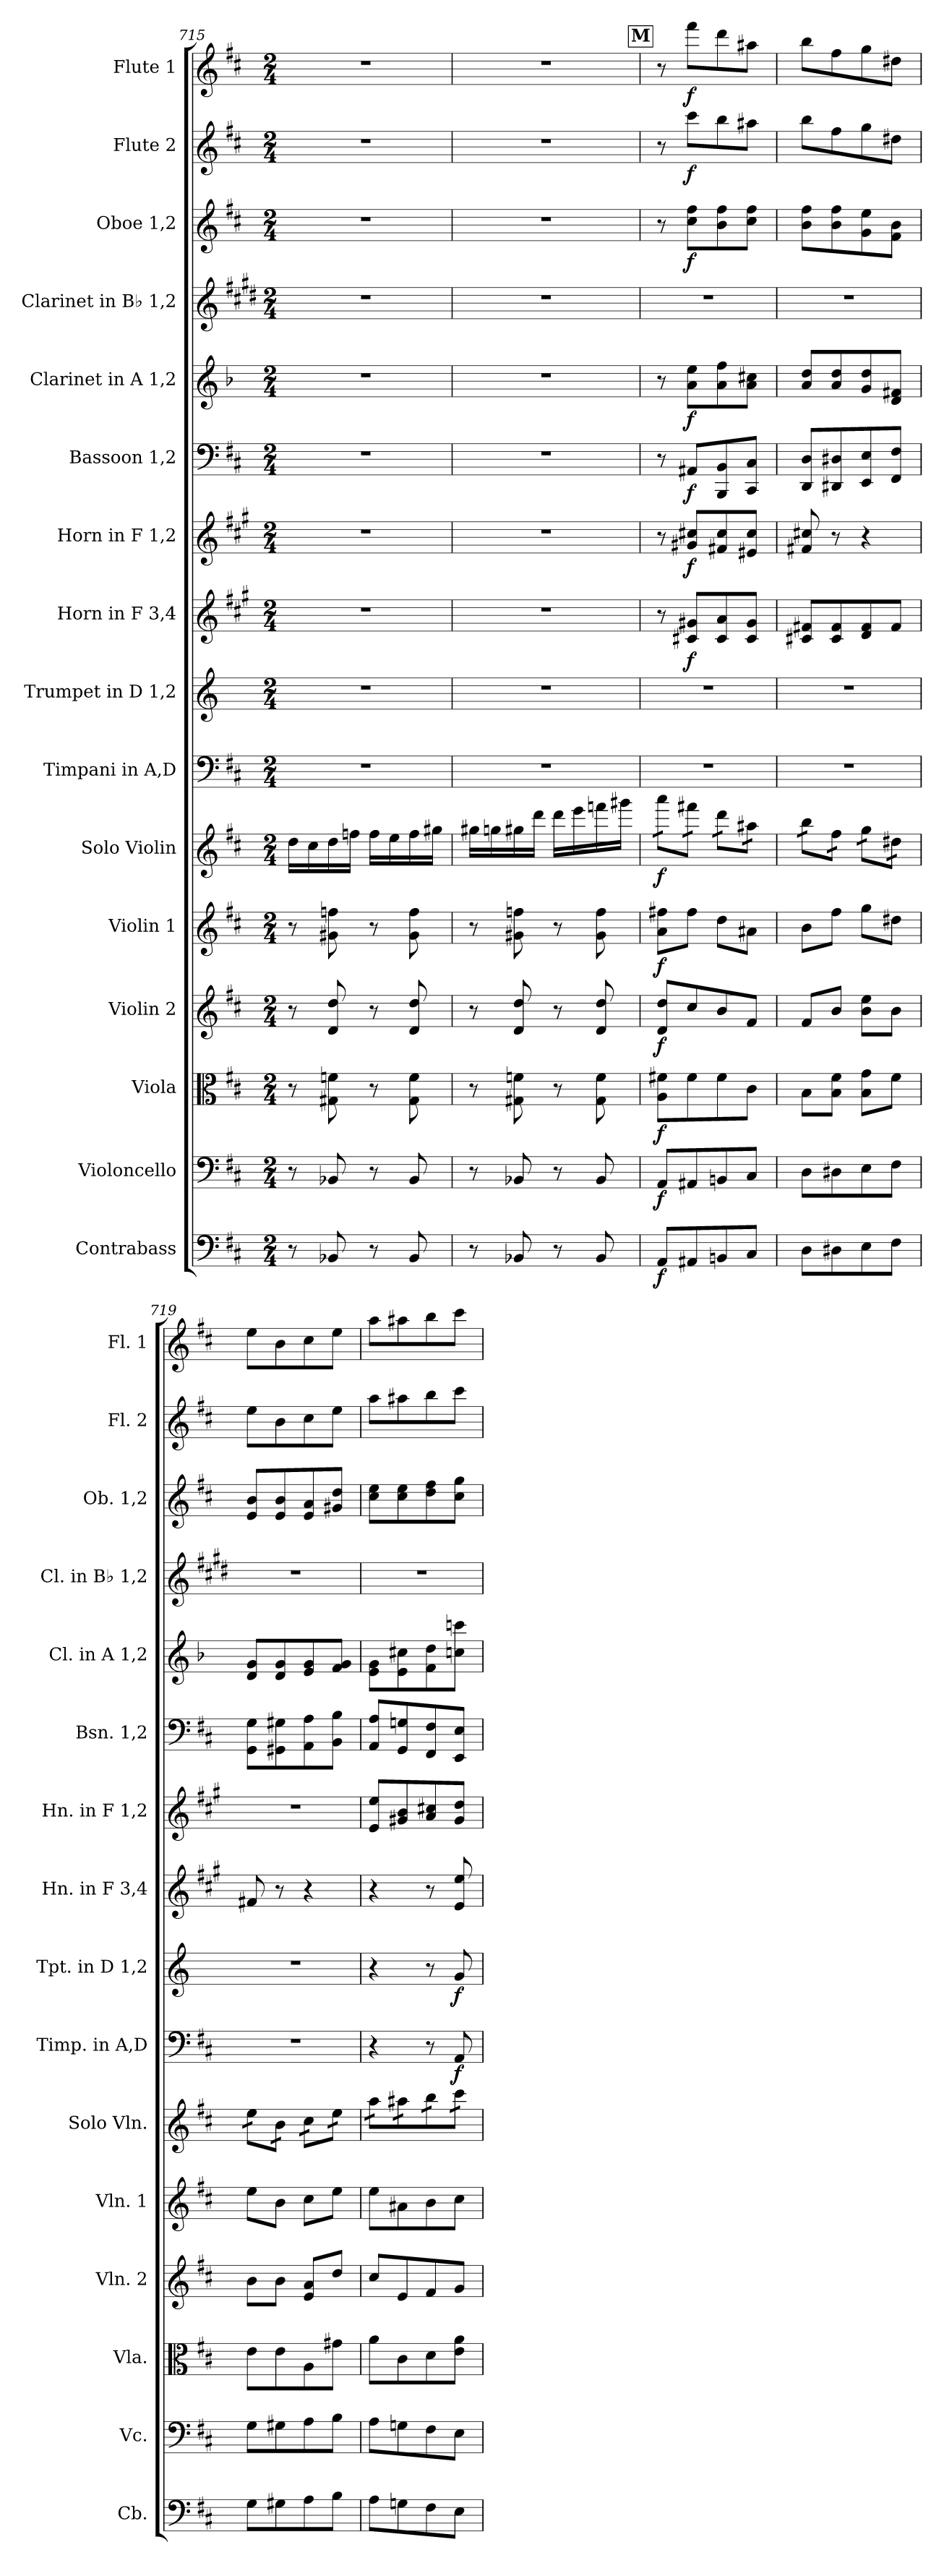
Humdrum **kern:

**kern	**dynam	**kern	**dynam	**kern	**dynam	**kern	**dynam	**kern	**dynam	**kern	**dynam	**kern	**dynam	**kern	**dynam	**kern	**dynam	**kern	**dynam	**kern	**dynam	**kern	**dynam	**kern	**kern	**dynam	**kern	**dynam	**kern	**dynam
*part16	*part16	*part15	*part15	*part14	*part14	*part13	*part13	*part12	*part12	*part11	*part11	*part10	*part10	*part9	*part9	*part8	*part8	*part7	*part7	*part6	*part6	*part5	*part5	*part4	*part3	*part3	*part2	*part2	*part1	*part1
*staff16	*staff16	*staff15	*staff15	*staff14	*staff14	*staff13	*staff13	*staff12	*staff12	*staff11	*staff11	*staff10	*staff10	*staff9	*staff9	*staff8	*staff8	*staff7	*staff7	*staff6	*staff6	*staff5	*staff5	*staff4	*staff3	*staff3	*staff2	*staff2	*staff1	*staff1
*I"Contrabass	*	*I"Violoncello	*	*I"Viola	*	*I"Violin 2	*	*I"Violin 1	*	*I"Solo Violin	*	*I"Timpani in A,D	*	*I"Trumpet in D 1,2	*	*I"Horn in F 3,4	*	*I"Horn in F 1,2	*	*I"Bassoon 1,2	*	*I"Clarinet in A 1,2	*	*I"Clarinet in B♭ 1,2	*I"Oboe 1,2	*	*I"Flute 2	*	*I"Flute 1	*
*I'Cb.	*	*I'Vc.	*	*I'Vla.	*	*I'Vln. 2	*	*I'Vln. 1	*	*I'Solo Vln.	*	*I'Timp. in A,D	*	*I'Tpt. in D 1,2	*	*I'Hn. in F 3,4	*	*I'Hn. in F 1,2	*	*I'Bsn. 1,2	*	*I'Cl. in A 1,2	*	*I'Cl. in B♭ 1,2	*I'Ob. 1,2	*	*I'Fl. 2	*	*I'Fl. 1	*
*clefF4	*	*clefF4	*	*clefC3	*	*clefG2	*	*clefG2	*	*clefG2	*	*clefF4	*	*clefG2	*	*clefG2	*	*clefG2	*	*clefF4	*	*clefG2	*	*clefG2	*clefG2	*	*clefG2	*	*clefG2	*
*ITrd7c12	*	*	*	*	*	*	*	*	*	*	*	*	*	*ITrd-1c-2	*	*ITrd4c7	*	*ITrd4c7	*	*	*	*ITrd2c3	*	*ITrd1c2	*	*	*	*	*	*
*k[f#c#]	*	*k[f#c#]	*	*k[f#c#]	*	*k[f#c#]	*	*k[f#c#]	*	*k[f#c#]	*	*k[f#c#]	*	*k[f#c#]	*	*k[f#c#]	*	*k[f#c#]	*	*k[f#c#]	*	*k[f#c#]	*	*k[f#c#]	*k[f#c#]	*	*k[f#c#]	*	*k[f#c#]	*
*M2/4	*	*M2/4	*	*M2/4	*	*M2/4	*	*M2/4	*	*M2/4	*	*M2/4	*	*M2/4	*	*M2/4	*	*M2/4	*	*M2/4	*	*M2/4	*	*M2/4	*M2/4	*	*M2/4	*	*M2/4	*
=715	=715	=715	=715	=715	=715	=715	=715	=715	=715	=715	=715	=715	=715	=715	=715	=715	=715	=715	=715	=715	=715	=715	=715	=715	=715	=715	=715	=715	=715	=715
8r	.	8r	.	8r	.	8r	.	8r	.	16dd\LL	.	2r	.	2r	.	2r	.	2r	.	2r	.	2r	.	2r	2r	.	2r	.	2r	.
.	.	.	.	.	.	.	.	.	.	16cc#\	.	.	.	.	.	.	.	.	.	.	.	.	.	.	.	.	.	.	.	.
8BBB-X/	.	8BB-X/	.	8G#X\ 8fn\	.	8d/ 8dd/	.	8g#X\ 8ffn\	.	16dd\	.	.	.	.	.	.	.	.	.	.	.	.	.	.	.	.	.	.	.	.
.	.	.	.	.	.	.	.	.	.	16ffn\JJ	.	.	.	.	.	.	.	.	.	.	.	.	.	.	.	.	.	.	.	.
8r	.	8r	.	8r	.	8r	.	8r	.	16ff\LL	.	.	.	.	.	.	.	.	.	.	.	.	.	.	.	.	.	.	.	.
.	.	.	.	.	.	.	.	.	.	16ee\	.	.	.	.	.	.	.	.	.	.	.	.	.	.	.	.	.	.	.	.
8BBB-/	.	8BB-/	.	8G#\ 8f\	.	8d/ 8dd/	.	8g#\ 8ff\	.	16ff\	.	.	.	.	.	.	.	.	.	.	.	.	.	.	.	.	.	.	.	.
.	.	.	.	.	.	.	.	.	.	16gg#X\JJ	.	.	.	.	.	.	.	.	.	.	.	.	.	.	.	.	.	.	.	.
!!LO:PB:g=z
=716	=716	=716	=716	=716	=716	=716	=716	=716	=716	=716	=716	=716	=716	=716	=716	=716	=716	=716	=716	=716	=716	=716	=716	=716	=716	=716	=716	=716	=716	=716
8r	.	8r	.	8r	.	8r	.	8r	.	16gg#X\LL	.	2r	.	2r	.	2r	.	2r	.	2r	.	2r	.	2r	2r	.	2r	.	2r	.
.	.	.	.	.	.	.	.	.	.	16ggn\	.	.	.	.	.	.	.	.	.	.	.	.	.	.	.	.	.	.	.	.
8BBB-X/	.	8BB-X/	.	8G#X\ 8fn\	.	8d/ 8dd/	.	8g#X\ 8ffn\	.	16gg#X\	.	.	.	.	.	.	.	.	.	.	.	.	.	.	.	.	.	.	.	.
.	.	.	.	.	.	.	.	.	.	16ddd\JJ	.	.	.	.	.	.	.	.	.	.	.	.	.	.	.	.	.	.	.	.
8r	.	8r	.	8r	.	8r	.	8r	.	16ddd\LL	.	.	.	.	.	.	.	.	.	.	.	.	.	.	.	.	.	.	.	.
.	.	.	.	.	.	.	.	.	.	16eee\	.	.	.	.	.	.	.	.	.	.	.	.	.	.	.	.	.	.	.	.
8BBB-/	.	8BB-/	.	8G#\ 8f\	.	8d/ 8dd/	.	8g#\ 8ff\	.	16fffn\	.	.	.	.	.	.	.	.	.	.	.	.	.	.	.	.	.	.	.	.
.	.	.	.	.	.	.	.	.	.	16ggg#X\JJ	.	.	.	.	.	.	.	.	.	.	.	.	.	.	.	.	.	.	.	.
!!LO:REH:place=s1:a:B:fs=14:t=M
=717	=717	=717	=717	=717	=717	=717	=717	=717	=717	=717	=717	=717	=717	=717	=717	=717	=717	=717	=717	=717	=717	=717	=717	=717	=717	=717	=717	=717	=717	=717
!	!LO:DY:b	!	!LO:DY:b	!	!LO:DY:b	!	!LO:DY:b	!	!LO:DY:b	!	!LO:DY:b	!	!	!	!	!	!	!	!	!	!	!	!	!	!	!	!	!	!	!
*	*	*	*	*	*	*	*	*	*	*tremolo	*	*	*	*	*	*	*	*	*	*	*	*	*	*	*	*	*	*	*	*
8AAA/L	f	8AA/L	f	8A\ 8f#X\L	f	8d/ 8dd/L	f	8a\ 8ff#X\L	f	16aaa\LL	f	2r	.	2r	.	8r	.	8r	.	8r	.	8r	.	2r	8r	.	8r	.	8r	.
.	.	.	.	.	.	.	.	.	.	16aaa\	.	.	.	.	.	.	.	.	.	.	.	.	.	.	.	.	.	.	.	.
!	!	!	!	!	!	!	!	!	!	!	!	!	!	!	!	!	!LO:DY:b	!	!LO:DY:b	!	!LO:DY:b	!	!LO:DY:b	!	!	!LO:DY:b	!	!LO:DY:b	!	!LO:DY:b
8AAA#X/	.	8AA#X/	.	8f#\	.	8cc#/	.	8ff#\J	.	16fff#X\	.	.	.	.	.	8F#X/ 8c#X/L	f	8c#X/ 8f#X/L	f	8AA#X/L	f	8f#\ 8cc#\L	f	.	8cc#\ 8ff#\L	f	8ccc#\L	f	8fff#\L	f
.	.	.	.	.	.	.	.	.	.	16fff#X\JJ	.	.	.	.	.	.	.	.	.	.	.	.	.	.	.	.	.	.	.	.
8BBBn/	.	8BBn/	.	8f#\	.	8b/	.	8dd\L	.	16ddd\LL	.	.	.	.	.	8F#/ 8d/	.	8Bn/ 8f#/	.	8BBB/ 8BB/	.	8f#\ 8dd\	.	.	8b\ 8ff#\	.	8bb\	.	8ddd\	.
.	.	.	.	.	.	.	.	.	.	16ddd\	.	.	.	.	.	.	.	.	.	.	.	.	.	.	.	.	.	.	.	.
8CC#/J	.	8C#/J	.	8c#\J	.	8f#/J	.	8a#X\J	.	16aa#X\	.	.	.	.	.	8F#/ 8c#/J	.	8A#X/ 8f#/J	.	8CC#/ 8C#/J	.	8f#\ 8a#X\J	.	.	8cc#\ 8ff#\J	.	8aa#X\J	.	8aa#X\J	.
.	.	.	.	.	.	.	.	.	.	16aa#X\JJ	.	.	.	.	.	.	.	.	.	.	.	.	.	.	.	.	.	.	.	.
=718	=718	=718	=718	=718	=718	=718	=718	=718	=718	=718	=718	=718	=718	=718	=718	=718	=718	=718	=718	=718	=718	=718	=718	=718	=718	=718	=718	=718	=718	=718
8DD\L	.	8D\L	.	8B\L	.	8f#/L	.	8b\L	.	16bb\LL	.	2r	.	2r	.	8F#X/ 8Bn/L	.	8Bn/ 8f#X/	.	8DD/ 8D/L	.	8f#/ 8b/L	.	2r	8b\ 8ff#\L	.	8bb\L	.	8bb\L	.
.	.	.	.	.	.	.	.	.	.	16bb\	.	.	.	.	.	.	.	.	.	.	.	.	.	.	.	.	.	.	.	.
8DD#X\	.	8D#X\	.	8B\ 8f#\J	.	8b/J	.	8ff#\J	.	16ff#\	.	.	.	.	.	8F#/ 8B/	.	8r	.	8DD#X/ 8D#X/	.	8f#/ 8b/	.	.	8b\ 8ff#\	.	8ff#\	.	8ff#\	.
.	.	.	.	.	.	.	.	.	.	16ff#\JJ	.	.	.	.	.	.	.	.	.	.	.	.	.	.	.	.	.	.	.	.
8EE\	.	8E\	.	8B\ 8g\L	.	8b\ 8ee\L	.	8gg\L	.	16gg\LL	.	.	.	.	.	8G/ 8B/	.	4r	.	8EE/ 8E/	.	8e/ 8b/	.	.	8g\ 8ee\	.	8gg\	.	8gg\	.
.	.	.	.	.	.	.	.	.	.	16gg\	.	.	.	.	.	.	.	.	.	.	.	.	.	.	.	.	.	.	.	.
8FF#\J	.	8F#\J	.	8f#\J	.	8b\J	.	8dd#X\J	.	16dd#X\	.	.	.	.	.	8B/J	.	.	.	8FF#/ 8F#/J	.	8B/ 8d#X/J	.	.	8f#\ 8b\J	.	8dd#X\J	.	8dd#X\J	.
.	.	.	.	.	.	.	.	.	.	16dd#X\JJ	.	.	.	.	.	.	.	.	.	.	.	.	.	.	.	.	.	.	.	.
=719	=719	=719	=719	=719	=719	=719	=719	=719	=719	=719	=719	=719	=719	=719	=719	=719	=719	=719	=719	=719	=719	=719	=719	=719	=719	=719	=719	=719	=719	=719
8GG\L	.	8G\L	.	8e\L	.	8b\L	.	8ee\L	.	16ee\LL	.	2r	.	2r	.	8Bn/	.	2r	.	8GG\ 8G\L	.	8B/ 8e/L	.	2r	8e/ 8b/L	.	8ee\L	.	8ee\L	.
.	.	.	.	.	.	.	.	.	.	16ee\	.	.	.	.	.	.	.	.	.	.	.	.	.	.	.	.	.	.	.	.
8GG#X\	.	8G#X\	.	8e\	.	8b\J	.	8b\J	.	16b\	.	.	.	.	.	8r	.	.	.	8GG#X\ 8G#X\	.	8B/ 8e/	.	.	8e/ 8b/	.	8b\	.	8b\	.
.	.	.	.	.	.	.	.	.	.	16b\JJ	.	.	.	.	.	.	.	.	.	.	.	.	.	.	.	.	.	.	.	.
8AA\	.	8A\	.	8A\	.	8e/ 8a/L	.	8cc#\L	.	16cc#\LL	.	.	.	.	.	4r	.	.	.	8AA\ 8A\	.	8c#/ 8e/	.	.	8e/ 8a/	.	8cc#\	.	8cc#\	.
.	.	.	.	.	.	.	.	.	.	16cc#\	.	.	.	.	.	.	.	.	.	.	.	.	.	.	.	.	.	.	.	.
8BB\J	.	8B\J	.	8g#X\J	.	8dd/J	.	8ee\J	.	16ee\	.	.	.	.	.	.	.	.	.	8BB\ 8B\J	.	8d/ 8e/J	.	.	8g#X/ 8dd/J	.	8ee\J	.	8ee\J	.
.	.	.	.	.	.	.	.	.	.	16ee\JJ	.	.	.	.	.	.	.	.	.	.	.	.	.	.	.	.	.	.	.	.
=720	=720	=720	=720	=720	=720	=720	=720	=720	=720	=720	=720	=720	=720	=720	=720	=720	=720	=720	=720	=720	=720	=720	=720	=720	=720	=720	=720	=720	=720	=720
8AA\L	.	8A\L	.	8a\L	.	8cc#/L	.	8ee\L	.	16aa\LL	.	4r	.	4r	.	4r	.	8A/ 8a/L	.	8AA/ 8A/L	.	8c#\ 8e\L	.	2r	8cc#\ 8ee\L	.	8aa\L	.	8aa\L	.
.	.	.	.	.	.	.	.	.	.	16aa\	.	.	.	.	.	.	.	.	.	.	.	.	.	.	.	.	.	.	.	.
8GGn\	.	8Gn\	.	8c#\	.	8e/	.	8a#X\	.	16aa#X\	.	.	.	.	.	.	.	8c#X/ 8e/	.	8GG/ 8Gn/	.	8c#\ 8a#X\	.	.	8cc#\ 8ee\	.	8aa#X\	.	8aa#X\	.
.	.	.	.	.	.	.	.	.	.	16aa#X\	.	.	.	.	.	.	.	.	.	.	.	.	.	.	.	.	.	.	.	.
8FF#\	.	8F#\	.	8d\	.	8f#/	.	8b\	.	16bb\	.	8r	.	8r	.	8r	.	8d/ 8f#X/	.	8FF#/ 8F#/	.	8d\ 8b\	.	.	8dd\ 8ff#\	.	8bb\	.	8bb\	.
.	.	.	.	.	.	.	.	.	.	16bb\	.	.	.	.	.	.	.	.	.	.	.	.	.	.	.	.	.	.	.	.
!	!	!	!	!	!	!	!	!	!	!	!	!	!LO:DY:b	!	!LO:DY:b	!	!	!	!	!	!	!	!	!	!	!	!	!	!	!
8EE\J	.	8E\J	.	8e\ 8a\J	.	8g/J	.	8cc#\J	.	16ccc#\	.	8AA/	f	8a/	f	8A/ 8a/	.	8c#/ 8g/J	.	8EE/ 8E/J	.	8an\ 8aan\J	.	.	8cc#\ 8gg\J	.	8ccc#\J	.	8ccc#\J	.
.	.	.	.	.	.	.	.	.	.	16ccc#\JJ	.	.	.	.	.	.	.	.	.	.	.	.	.	.	.	.	.	.	.	.
*	*	*	*	*	*	*	*	*	*	*Xtremolo	*	*	*	*	*	*	*	*	*	*	*	*	*	*	*	*	*	*	*	*
=	=	=	=	=	=	=	=	=	=	=	=	=	=	=	=	=	=	=	=	=	=	=	=	=	=	=	=	=	=	=
*-	*-	*-	*-	*-	*-	*-	*-	*-	*-	*-	*-	*-	*-	*-	*-	*-	*-	*-	*-	*-	*-	*-	*-	*-	*-	*-	*-	*-	*-	*-
